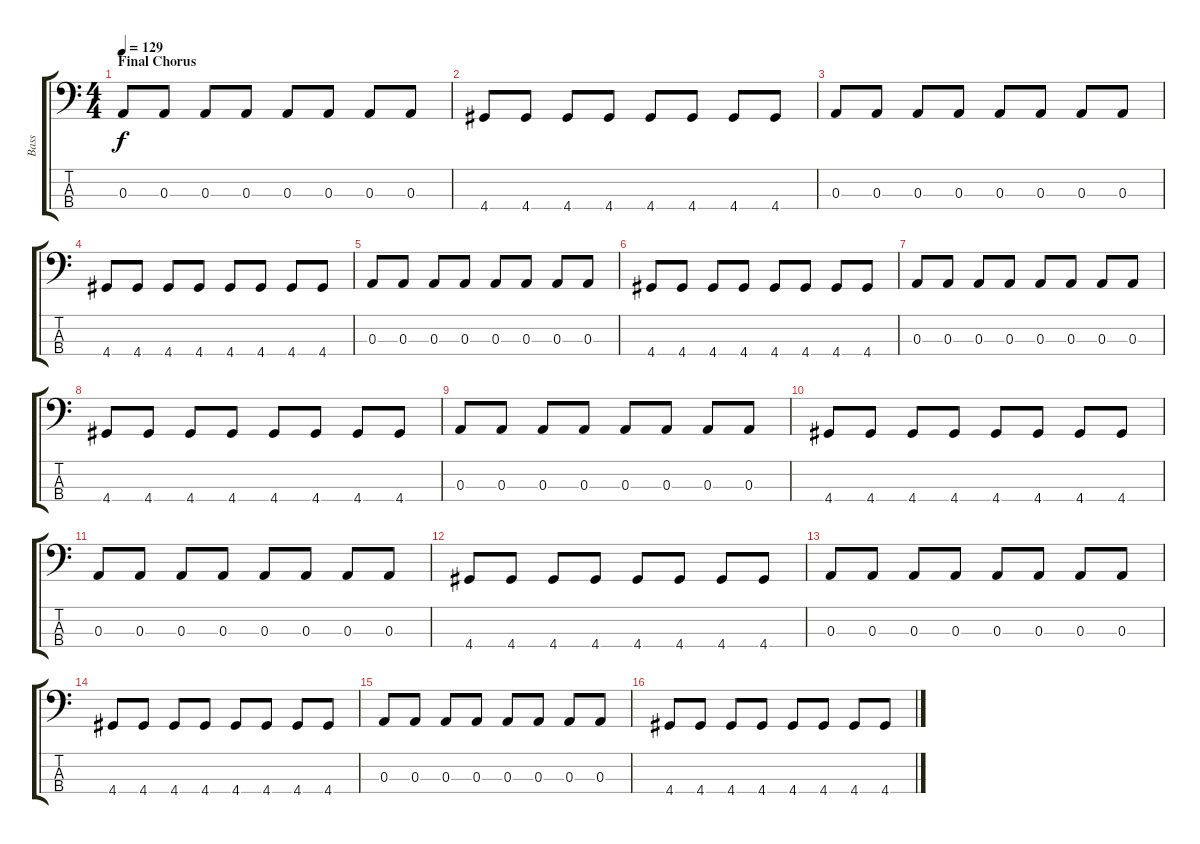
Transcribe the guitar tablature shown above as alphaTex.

\track ("Bass" "Bass") {instrument electricbassfinger}
\staff {score tabs}
\tuning (G2 D2 A1 E1) {hide}
\ts (4 4)
\section ("" "Final Chorus")
\tempo 129
\clef f4
\ks c
0.3.8{dy f} 0.3.8 0.3.8 0.3.8 0.3.8 0.3.8 0.3.8 0.3.8 |
4.4.8 4.4.8 4.4.8 4.4.8 4.4.8 4.4.8 4.4.8 4.4.8 |
0.3.8 0.3.8 0.3.8 0.3.8 0.3.8 0.3.8 0.3.8 0.3.8 |
4.4.8 4.4.8 4.4.8 4.4.8 4.4.8 4.4.8 4.4.8 4.4.8 |
0.3.8 0.3.8 0.3.8 0.3.8 0.3.8 0.3.8 0.3.8 0.3.8 |
4.4.8 4.4.8 4.4.8 4.4.8 4.4.8 4.4.8 4.4.8 4.4.8 |
0.3.8 0.3.8 0.3.8 0.3.8 0.3.8 0.3.8 0.3.8 0.3.8 |
4.4.8 4.4.8 4.4.8 4.4.8 4.4.8 4.4.8 4.4.8 4.4.8 |
0.3.8 0.3.8 0.3.8 0.3.8 0.3.8 0.3.8 0.3.8 0.3.8 |
4.4.8 4.4.8 4.4.8 4.4.8 4.4.8 4.4.8 4.4.8 4.4.8 |
0.3.8 0.3.8 0.3.8 0.3.8 0.3.8 0.3.8 0.3.8 0.3.8 |
4.4.8 4.4.8 4.4.8 4.4.8 4.4.8 4.4.8 4.4.8 4.4.8 |
0.3.8 0.3.8 0.3.8 0.3.8 0.3.8 0.3.8 0.3.8 0.3.8 |
4.4.8 4.4.8 4.4.8 4.4.8 4.4.8 4.4.8 4.4.8 4.4.8 |
0.3.8 0.3.8 0.3.8 0.3.8 0.3.8 0.3.8 0.3.8 0.3.8 |
4.4.8 4.4.8 4.4.8 4.4.8 4.4.8 4.4.8 4.4.8 4.4.8
